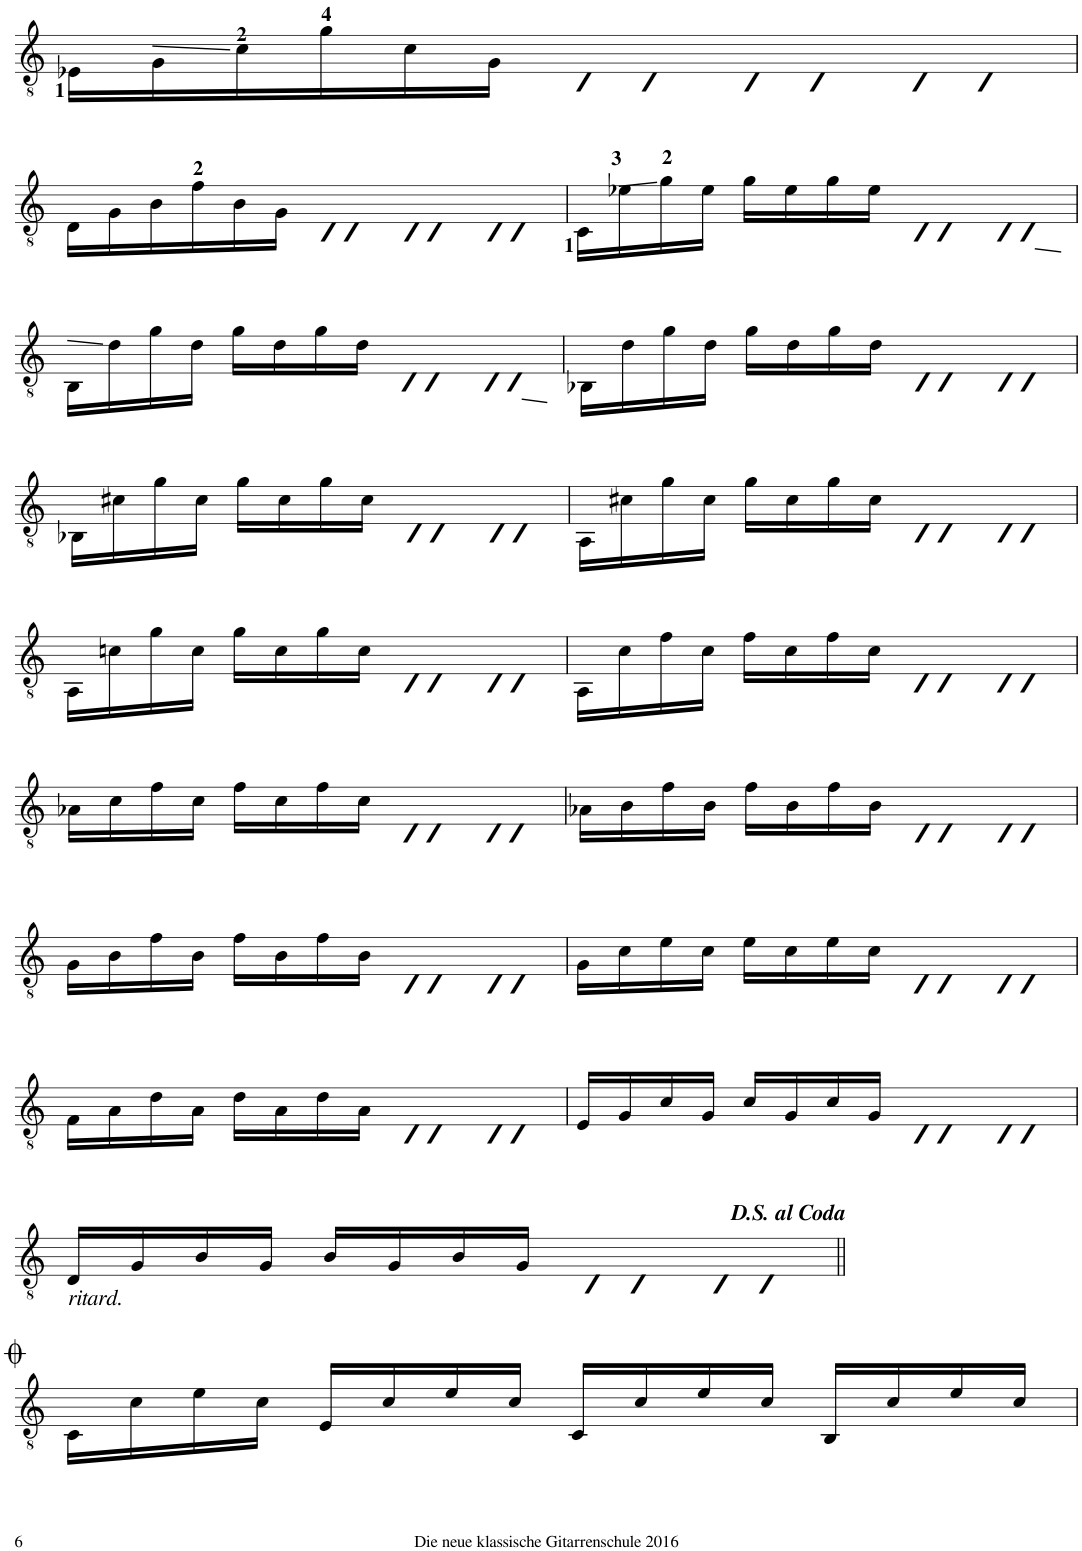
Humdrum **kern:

**kern
*part1
*staff1
*I"Klassische Gitarre
*I'Git.
!!LO:PB:g=z
*clefGv2
*k[]
*M4/4
*Xbrackettup
=83
(24E-X\LL
24G\
24c\
24g\
24c\
24G\JJ)
8AL
8AJ
8AL
8AJ
8AL
8AJ
!!LO:LB:g=z
=84
(24D\LL
24G\
24B\
24f\
24B\
24G\JJ)
8AL
8AJ
8AL
8AJ
8AL
8AJ
=85
16C\LL
16e-X\
16g\
16e-\JJ
16g\LL
16e-\
16g\
16e-\JJ
8AL
8AJ
8AL
8AJ
!!LO:LB:g=z
=86
16BB\LL
16d\
16g\
16d\JJ
16g\LL
16d\
16g\
16d\JJ
8AL
8AJ
8AL
8AJ
=87
16BB-X\LL
16d\
16g\
16d\JJ
16g\LL
16d\
16g\
16d\JJ
8AL
8AJ
8AL
8AJ
!!LO:LB:g=z
=88
16BB-X\LL
16c#X\
16g\
16c#\JJ
16g\LL
16c#\
16g\
16c#\JJ
8AL
8AJ
8AL
8AJ
=89
16AA\LL
16c#X\
16g\
16c#\JJ
16g\LL
16c#\
16g\
16c#\JJ
8AL
8AJ
8AL
8AJ
!!LO:LB:g=z
=90
16AA\LL
16cn\
16g\
16c\JJ
16g\LL
16c\
16g\
16c\JJ
8AL
8AJ
8AL
8AJ
=91
16AA\LL
16c\
16f\
16c\JJ
16f\LL
16c\
16f\
16c\JJ
8AL
8AJ
8AL
8AJ
!!LO:LB:g=z
=92
16A-X\LL
16c\
16f\
16c\JJ
16f\LL
16c\
16f\
16c\JJ
8A-L
8A-J
8A-L
8A-J
=93
16A-X\LL
16B\
16f\
16B\JJ
16f\LL
16B\
16f\
16B\JJ
8A-L
8A-J
8A-L
8A-J
!!LO:LB:g=z
=94
16G\LL
16B\
16f\
16B\JJ
16f\LL
16B\
16f\
16B\JJ
8AL
8AJ
8AL
8AJ
=95
16G\LL
16c\
16e\
16c\JJ
16e\LL
16c\
16e\
16c\JJ
8AL
8AJ
8AL
8AJ
!!LO:LB:g=z
=96
16F\LL
16A\
16d\
16A\JJ
16d\LL
16A\
16d\
16A\JJ
8AL
8AJ
8AL
8AJ
=97
16E/LL
16G/
16c/
16G/JJ
16c/LL
16G/
16c/
16G/JJ
8AL
8AJ
8AL
8AJ
!!LO:LB:g=z
=98
!LO:TX:b:i:t=ritard.
16D/LL
16G/
16B/
16G/JJ
16B/LL
16G/
16B/
16G/JJ
8AL
8AJ
8AL
8AJ
!LO:TX:a:t=<b><i>D.S. al Coda</i></b>
!!LO:LB:g=z
=99||
16C\LL
16c\
16e\
16c\JJ
16E/LL
16c/
16e/
16c/JJ
16C/LL
16c/
16e/
16c/JJ
16BB/LL
16c/
16e/
16c/JJ
=
*-
